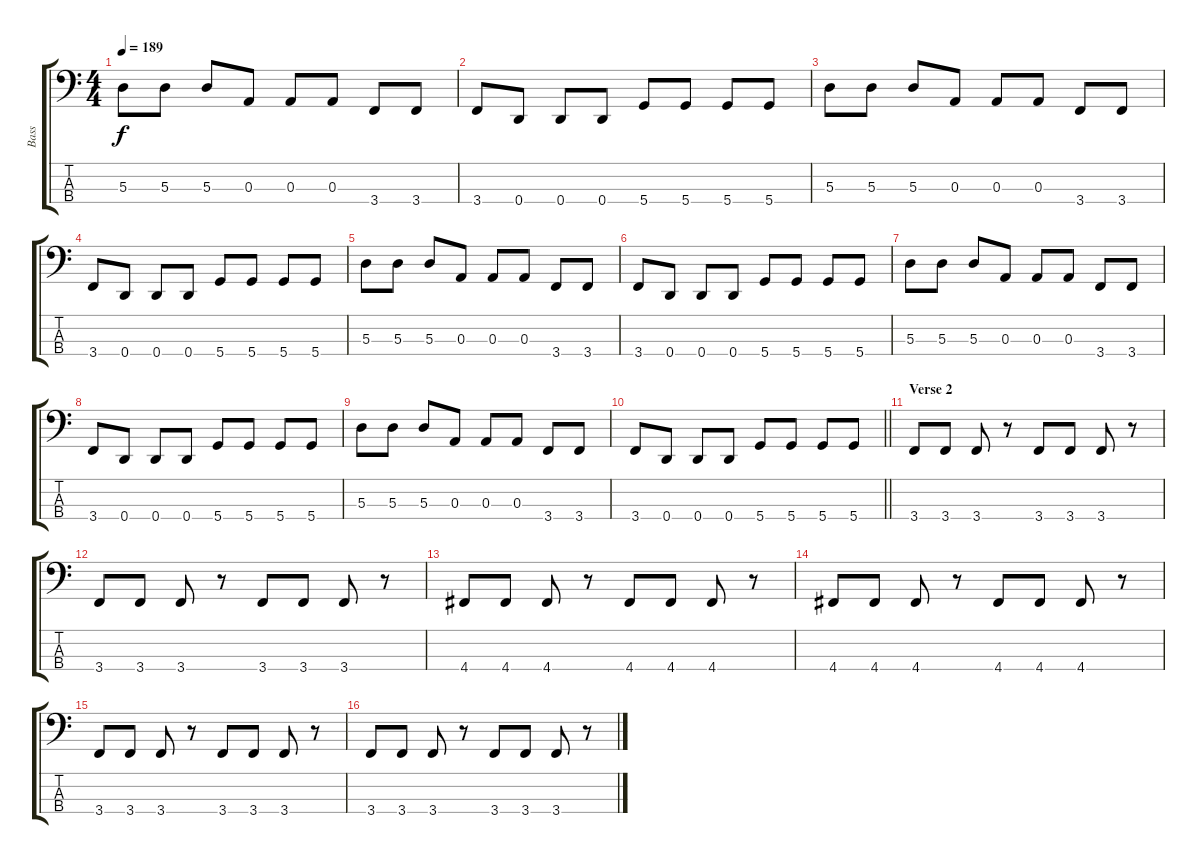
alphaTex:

\track ("Bass" "Bass") {instrument slapbass1}
\staff {score tabs}
\tuning (G2 D2 A1 D1) {hide}
\ts (4 4)
\tempo 189
\clef f4
\ks c
5.3.8{dy f} 5.3.8 5.3.8 0.3.8 0.3.8 0.3.8 3.4.8 3.4.8 |
3.4.8 0.4.8 0.4.8 0.4.8 5.4.8 5.4.8 5.4.8 5.4.8 |
5.3.8 5.3.8 5.3.8 0.3.8 0.3.8 0.3.8 3.4.8 3.4.8 |
3.4.8 0.4.8 0.4.8 0.4.8 5.4.8 5.4.8 5.4.8 5.4.8 |
5.3.8 5.3.8 5.3.8 0.3.8 0.3.8 0.3.8 3.4.8 3.4.8 |
3.4.8 0.4.8 0.4.8 0.4.8 5.4.8 5.4.8 5.4.8 5.4.8 |
5.3.8 5.3.8 5.3.8 0.3.8 0.3.8 0.3.8 3.4.8 3.4.8 |
3.4.8 0.4.8 0.4.8 0.4.8 5.4.8 5.4.8 5.4.8 5.4.8 |
5.3.8 5.3.8 5.3.8 0.3.8 0.3.8 0.3.8 3.4.8 3.4.8 |
\barLineRight lightlight
3.4.8 0.4.8 0.4.8 0.4.8 5.4.8 5.4.8 5.4.8 5.4.8 |
\section ("" "Verse 2")
3.4.8 3.4.8 3.4.8 r.8 3.4.8 3.4.8 3.4.8 r.8 |
3.4.8 3.4.8 3.4.8 r.8 3.4.8 3.4.8 3.4.8 r.8 |
4.4.8 4.4.8 4.4.8 r.8 4.4.8 4.4.8 4.4.8 r.8 |
4.4.8 4.4.8 4.4.8 r.8 4.4.8 4.4.8 4.4.8 r.8 |
3.4.8 3.4.8 3.4.8 r.8 3.4.8 3.4.8 3.4.8 r.8 |
3.4.8 3.4.8 3.4.8 r.8 3.4.8 3.4.8 3.4.8 r.8
